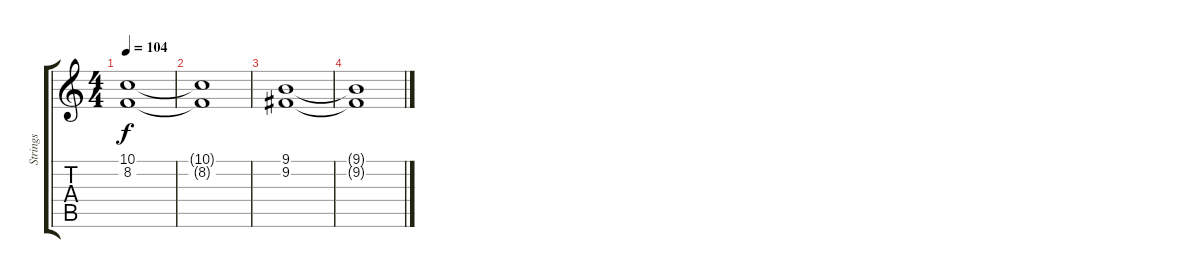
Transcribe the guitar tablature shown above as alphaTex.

\track ("Strings" "Strings") {instrument stringensemble1}
\staff {score tabs}
\tuning (D4 A3 F3 C3 G2 D2) {hide}
\ts (4 4)
\tempo 104
\clef g2
\ks c
(10.1 8.2).1{dy f} |
(10.1{t} 8.2{t}).1 |
(9.1 9.2).1 |
(9.1{t} 9.2{t}).1
